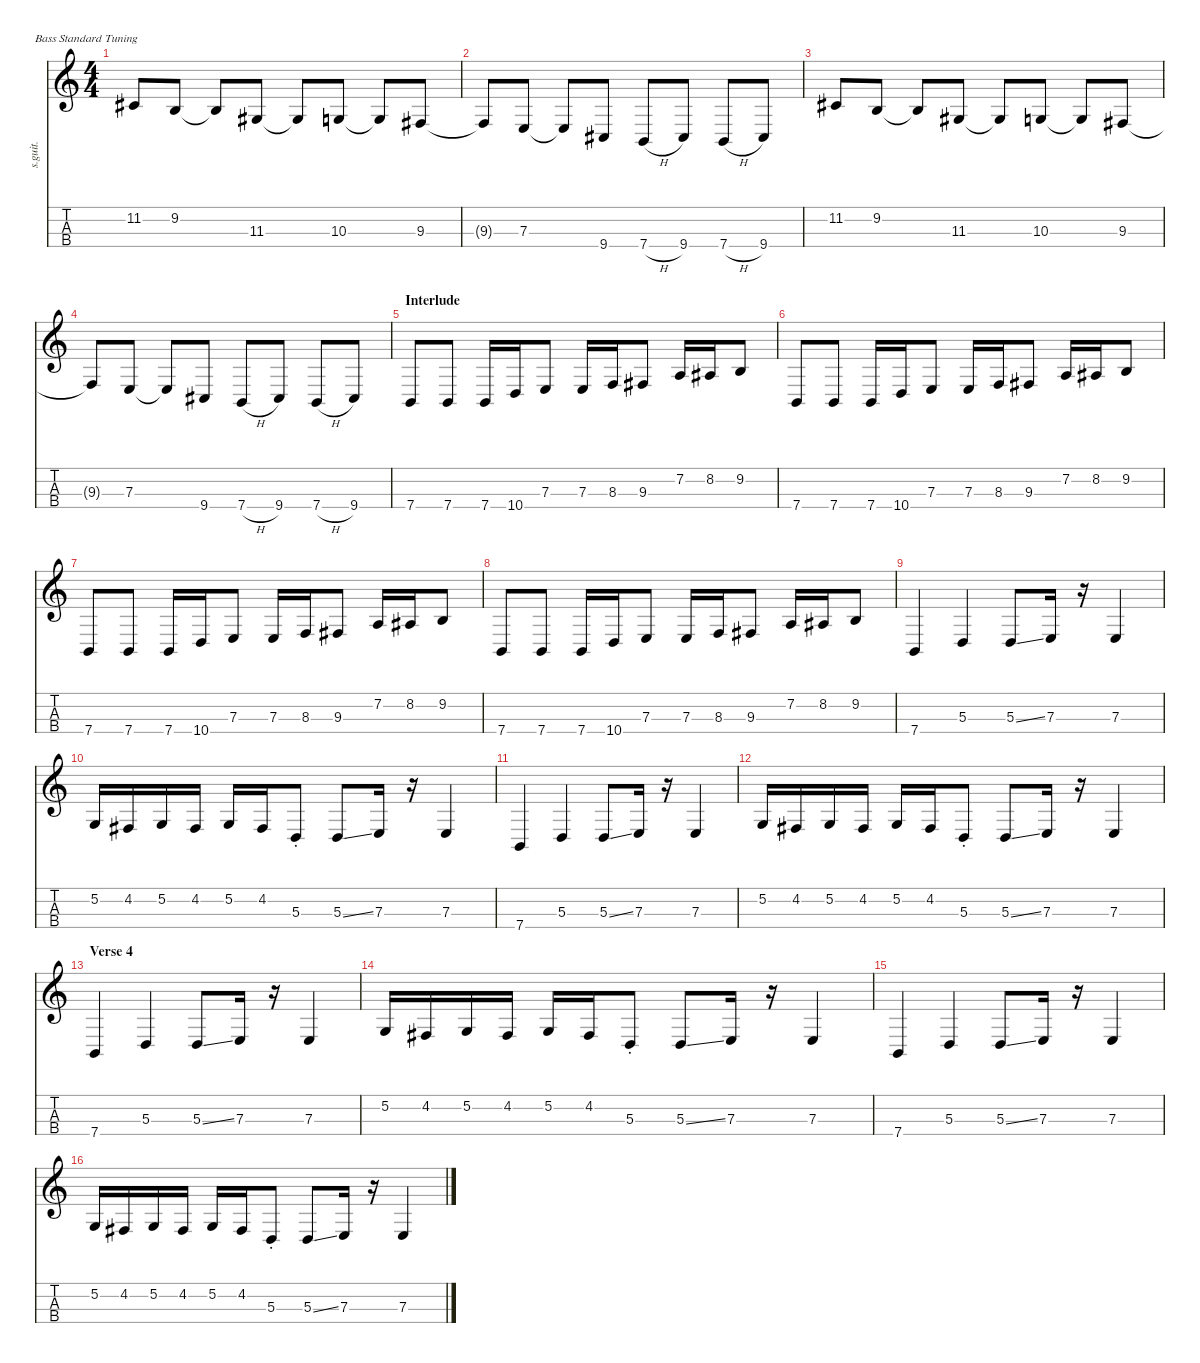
\defaultSystemsLayout 4
\hideDynamics
\bracketExtendMode nobrackets
\track ("Geezer Butler - Bass" "s.guit.") {instrument electricbassfinger}
\staff {score tabs}
\tuning (G2 D2 A1 E1)
\ts (4 4)
\tempo (168 hide)
\clef g2
\ks c
11.2{acc #}.8{lyrics (0 "") lyrics (1 "") lyrics (2 "") lyrics (3 "") lyrics (4 "") dy f} 9.2.8{lyrics (0 "") lyrics (1 "") lyrics (2 "") lyrics (3 "") lyrics (4 "")} 9.2{t}.8{lyrics (0 "") lyrics (1 "") lyrics (2 "") lyrics (3 "") lyrics (4 "")} 11.3{acc #}.8{lyrics (0 "") lyrics (1 "") lyrics (2 "") lyrics (3 "") lyrics (4 "")} 11.3{t acc #}.8{lyrics (0 "") lyrics (1 "") lyrics (2 "") lyrics (3 "") lyrics (4 "")} 10.3.8{lyrics (0 "") lyrics (1 "") lyrics (2 "") lyrics (3 "") lyrics (4 "")} 10.3{t}.8{lyrics (0 "") lyrics (1 "") lyrics (2 "") lyrics (3 "") lyrics (4 "")} 9.3{acc #}.8{lyrics (0 "") lyrics (1 "") lyrics (2 "") lyrics (3 "") lyrics (4 "")} |
9.3{t acc #}.8{lyrics (0 "") lyrics (1 "") lyrics (2 "") lyrics (3 "") lyrics (4 "")} 7.3.8{lyrics (0 "") lyrics (1 "") lyrics (2 "") lyrics (3 "") lyrics (4 "")} 7.3{t}.8{lyrics (0 "") lyrics (1 "") lyrics (2 "") lyrics (3 "") lyrics (4 "")} 9.4{acc #}.8{lyrics (0 "") lyrics (1 "") lyrics (2 "") lyrics (3 "") lyrics (4 "")} 7.4{h}.8{lyrics (0 "") lyrics (1 "") lyrics (2 "") lyrics (3 "") lyrics (4 "")} 9.4{acc #}.8{lyrics (0 "") lyrics (1 "") lyrics (2 "") lyrics (3 "") lyrics (4 "")} 7.4{h}.8{lyrics (0 "") lyrics (1 "") lyrics (2 "") lyrics (3 "") lyrics (4 "")} 9.4{acc #}.8{lyrics (0 "") lyrics (1 "") lyrics (2 "") lyrics (3 "") lyrics (4 "")} |
11.2{acc #}.8{lyrics (0 "") lyrics (1 "") lyrics (2 "") lyrics (3 "") lyrics (4 "")} 9.2.8{lyrics (0 "") lyrics (1 "") lyrics (2 "") lyrics (3 "") lyrics (4 "")} 9.2{t}.8{lyrics (0 "") lyrics (1 "") lyrics (2 "") lyrics (3 "") lyrics (4 "")} 11.3{acc #}.8{lyrics (0 "") lyrics (1 "") lyrics (2 "") lyrics (3 "") lyrics (4 "")} 11.3{t acc #}.8{lyrics (0 "") lyrics (1 "") lyrics (2 "") lyrics (3 "") lyrics (4 "")} 10.3.8{lyrics (0 "") lyrics (1 "") lyrics (2 "") lyrics (3 "") lyrics (4 "")} 10.3{t}.8{lyrics (0 "") lyrics (1 "") lyrics (2 "") lyrics (3 "") lyrics (4 "")} 9.3{acc #}.8{lyrics (0 "") lyrics (1 "") lyrics (2 "") lyrics (3 "") lyrics (4 "")} |
9.3{t acc #}.8{lyrics (0 "") lyrics (1 "") lyrics (2 "") lyrics (3 "") lyrics (4 "")} 7.3.8{lyrics (0 "") lyrics (1 "") lyrics (2 "") lyrics (3 "") lyrics (4 "")} 7.3{t}.8{lyrics (0 "") lyrics (1 "") lyrics (2 "") lyrics (3 "") lyrics (4 "")} 9.4{acc #}.8{lyrics (0 "") lyrics (1 "") lyrics (2 "") lyrics (3 "") lyrics (4 "")} 7.4{h}.8{lyrics (0 "") lyrics (1 "") lyrics (2 "") lyrics (3 "") lyrics (4 "")} 9.4{acc #}.8{lyrics (0 "") lyrics (1 "") lyrics (2 "") lyrics (3 "") lyrics (4 "")} 7.4{h}.8{lyrics (0 "") lyrics (1 "") lyrics (2 "") lyrics (3 "") lyrics (4 "")} 9.4{acc #}.8{lyrics (0 "") lyrics (1 "") lyrics (2 "") lyrics (3 "") lyrics (4 "")} |
\section ("" "Interlude")
\tempo (78 hide)
7.4.8{lyrics (0 "") lyrics (1 "") lyrics (2 "") lyrics (3 "") lyrics (4 "")} 7.4.8{lyrics (0 "") lyrics (1 "") lyrics (2 "") lyrics (3 "") lyrics (4 "")} 7.4.16{lyrics (0 "") lyrics (1 "") lyrics (2 "") lyrics (3 "") lyrics (4 "")} 10.4.16{lyrics (0 "") lyrics (1 "") lyrics (2 "") lyrics (3 "") lyrics (4 "")} 7.3.8{lyrics (0 "") lyrics (1 "") lyrics (2 "") lyrics (3 "") lyrics (4 "")} 7.3.16{lyrics (0 "") lyrics (1 "") lyrics (2 "") lyrics (3 "") lyrics (4 "")} 8.3.16{lyrics (0 "") lyrics (1 "") lyrics (2 "") lyrics (3 "") lyrics (4 "")} 9.3{acc #}.8{lyrics (0 "") lyrics (1 "") lyrics (2 "") lyrics (3 "") lyrics (4 "")} 7.2.16{lyrics (0 "") lyrics (1 "") lyrics (2 "") lyrics (3 "") lyrics (4 "")} 8.2{acc #}.16{lyrics (0 "") lyrics (1 "") lyrics (2 "") lyrics (3 "") lyrics (4 "")} 9.2.8{lyrics (0 "") lyrics (1 "") lyrics (2 "") lyrics (3 "") lyrics (4 "")} |
7.4.8{lyrics (0 "") lyrics (1 "") lyrics (2 "") lyrics (3 "") lyrics (4 "")} 7.4.8{lyrics (0 "") lyrics (1 "") lyrics (2 "") lyrics (3 "") lyrics (4 "")} 7.4.16{lyrics (0 "") lyrics (1 "") lyrics (2 "") lyrics (3 "") lyrics (4 "")} 10.4.16{lyrics (0 "") lyrics (1 "") lyrics (2 "") lyrics (3 "") lyrics (4 "")} 7.3.8{lyrics (0 "") lyrics (1 "") lyrics (2 "") lyrics (3 "") lyrics (4 "")} 7.3.16{lyrics (0 "") lyrics (1 "") lyrics (2 "") lyrics (3 "") lyrics (4 "")} 8.3.16{lyrics (0 "") lyrics (1 "") lyrics (2 "") lyrics (3 "") lyrics (4 "")} 9.3{acc #}.8{lyrics (0 "") lyrics (1 "") lyrics (2 "") lyrics (3 "") lyrics (4 "")} 7.2.16{lyrics (0 "") lyrics (1 "") lyrics (2 "") lyrics (3 "") lyrics (4 "")} 8.2{acc #}.16{lyrics (0 "") lyrics (1 "") lyrics (2 "") lyrics (3 "") lyrics (4 "")} 9.2.8{lyrics (0 "") lyrics (1 "") lyrics (2 "") lyrics (3 "") lyrics (4 "")} |
7.4.8{lyrics (0 "") lyrics (1 "") lyrics (2 "") lyrics (3 "") lyrics (4 "")} 7.4.8{lyrics (0 "") lyrics (1 "") lyrics (2 "") lyrics (3 "") lyrics (4 "")} 7.4.16{lyrics (0 "") lyrics (1 "") lyrics (2 "") lyrics (3 "") lyrics (4 "")} 10.4.16{lyrics (0 "") lyrics (1 "") lyrics (2 "") lyrics (3 "") lyrics (4 "")} 7.3.8{lyrics (0 "") lyrics (1 "") lyrics (2 "") lyrics (3 "") lyrics (4 "")} 7.3.16{lyrics (0 "") lyrics (1 "") lyrics (2 "") lyrics (3 "") lyrics (4 "")} 8.3.16{lyrics (0 "") lyrics (1 "") lyrics (2 "") lyrics (3 "") lyrics (4 "")} 9.3{acc #}.8{lyrics (0 "") lyrics (1 "") lyrics (2 "") lyrics (3 "") lyrics (4 "")} 7.2.16{lyrics (0 "") lyrics (1 "") lyrics (2 "") lyrics (3 "") lyrics (4 "")} 8.2{acc #}.16{lyrics (0 "") lyrics (1 "") lyrics (2 "") lyrics (3 "") lyrics (4 "")} 9.2.8{lyrics (0 "") lyrics (1 "") lyrics (2 "") lyrics (3 "") lyrics (4 "")} |
7.4.8{lyrics (0 "") lyrics (1 "") lyrics (2 "") lyrics (3 "") lyrics (4 "")} 7.4.8{lyrics (0 "") lyrics (1 "") lyrics (2 "") lyrics (3 "") lyrics (4 "")} 7.4.16{lyrics (0 "") lyrics (1 "") lyrics (2 "") lyrics (3 "") lyrics (4 "")} 10.4.16{lyrics (0 "") lyrics (1 "") lyrics (2 "") lyrics (3 "") lyrics (4 "")} 7.3.8{lyrics (0 "") lyrics (1 "") lyrics (2 "") lyrics (3 "") lyrics (4 "")} 7.3.16{lyrics (0 "") lyrics (1 "") lyrics (2 "") lyrics (3 "") lyrics (4 "")} 8.3.16{lyrics (0 "") lyrics (1 "") lyrics (2 "") lyrics (3 "") lyrics (4 "")} 9.3{acc #}.8{lyrics (0 "") lyrics (1 "") lyrics (2 "") lyrics (3 "") lyrics (4 "")} 7.2.16{lyrics (0 "") lyrics (1 "") lyrics (2 "") lyrics (3 "") lyrics (4 "")} 8.2{acc #}.16{lyrics (0 "") lyrics (1 "") lyrics (2 "") lyrics (3 "") lyrics (4 "")} 9.2.8{lyrics (0 "") lyrics (1 "") lyrics (2 "") lyrics (3 "") lyrics (4 "")} |
7.4.4{lyrics (0 "") lyrics (1 "") lyrics (2 "") lyrics (3 "") lyrics (4 "")} 5.3.4{lyrics (0 "") lyrics (1 "") lyrics (2 "") lyrics (3 "") lyrics (4 "")} 5.3{ss}.8{lyrics (0 "") lyrics (1 "") lyrics (2 "") lyrics (3 "") lyrics (4 "")} 7.3.16{lyrics (0 "") lyrics (1 "") lyrics (2 "") lyrics (3 "") lyrics (4 "")} r.16 7.3.4{lyrics (0 "") lyrics (1 "") lyrics (2 "") lyrics (3 "") lyrics (4 "")} |
5.2.16{lyrics (0 "") lyrics (1 "") lyrics (2 "") lyrics (3 "") lyrics (4 "")} 4.2{acc #}.16{lyrics (0 "") lyrics (1 "") lyrics (2 "") lyrics (3 "") lyrics (4 "")} 5.2.16{lyrics (0 "") lyrics (1 "") lyrics (2 "") lyrics (3 "") lyrics (4 "")} 4.2{acc #}.16{lyrics (0 "") lyrics (1 "") lyrics (2 "") lyrics (3 "") lyrics (4 "")} 5.2.16{lyrics (0 "") lyrics (1 "") lyrics (2 "") lyrics (3 "") lyrics (4 "")} 4.2{acc #}.16{lyrics (0 "") lyrics (1 "") lyrics (2 "") lyrics (3 "") lyrics (4 "")} 5.3{st}.8{lyrics (0 "") lyrics (1 "") lyrics (2 "") lyrics (3 "") lyrics (4 "")} 5.3{ss}.8{lyrics (0 "") lyrics (1 "") lyrics (2 "") lyrics (3 "") lyrics (4 "")} 7.3.16{lyrics (0 "") lyrics (1 "") lyrics (2 "") lyrics (3 "") lyrics (4 "")} r.16 7.3.4{lyrics (0 "") lyrics (1 "") lyrics (2 "") lyrics (3 "") lyrics (4 "")} |
7.4.4{lyrics (0 "") lyrics (1 "") lyrics (2 "") lyrics (3 "") lyrics (4 "")} 5.3.4{lyrics (0 "") lyrics (1 "") lyrics (2 "") lyrics (3 "") lyrics (4 "")} 5.3{ss}.8{lyrics (0 "") lyrics (1 "") lyrics (2 "") lyrics (3 "") lyrics (4 "")} 7.3.16{lyrics (0 "") lyrics (1 "") lyrics (2 "") lyrics (3 "") lyrics (4 "")} r.16 7.3.4{lyrics (0 "") lyrics (1 "") lyrics (2 "") lyrics (3 "") lyrics (4 "")} |
5.2.16{lyrics (0 "") lyrics (1 "") lyrics (2 "") lyrics (3 "") lyrics (4 "")} 4.2{acc #}.16{lyrics (0 "") lyrics (1 "") lyrics (2 "") lyrics (3 "") lyrics (4 "")} 5.2.16{lyrics (0 "") lyrics (1 "") lyrics (2 "") lyrics (3 "") lyrics (4 "")} 4.2{acc #}.16{lyrics (0 "") lyrics (1 "") lyrics (2 "") lyrics (3 "") lyrics (4 "")} 5.2.16{lyrics (0 "") lyrics (1 "") lyrics (2 "") lyrics (3 "") lyrics (4 "")} 4.2{acc #}.16{lyrics (0 "") lyrics (1 "") lyrics (2 "") lyrics (3 "") lyrics (4 "")} 5.3{st}.8{lyrics (0 "") lyrics (1 "") lyrics (2 "") lyrics (3 "") lyrics (4 "")} 5.3{ss}.8{lyrics (0 "") lyrics (1 "") lyrics (2 "") lyrics (3 "") lyrics (4 "")} 7.3.16{lyrics (0 "") lyrics (1 "") lyrics (2 "") lyrics (3 "") lyrics (4 "")} r.16 7.3.4{lyrics (0 "") lyrics (1 "") lyrics (2 "") lyrics (3 "") lyrics (4 "")} |
\section ("" "Verse 4")
7.4.4{lyrics (0 "") lyrics (1 "") lyrics (2 "") lyrics (3 "") lyrics (4 "")} 5.3.4{lyrics (0 "") lyrics (1 "") lyrics (2 "") lyrics (3 "") lyrics (4 "")} 5.3{ss}.8{lyrics (0 "") lyrics (1 "") lyrics (2 "") lyrics (3 "") lyrics (4 "")} 7.3.16{lyrics (0 "") lyrics (1 "") lyrics (2 "") lyrics (3 "") lyrics (4 "")} r.16 7.3.4{lyrics (0 "") lyrics (1 "") lyrics (2 "") lyrics (3 "") lyrics (4 "")} |
5.2.16{lyrics (0 "") lyrics (1 "") lyrics (2 "") lyrics (3 "") lyrics (4 "")} 4.2{acc #}.16{lyrics (0 "") lyrics (1 "") lyrics (2 "") lyrics (3 "") lyrics (4 "")} 5.2.16{lyrics (0 "") lyrics (1 "") lyrics (2 "") lyrics (3 "") lyrics (4 "")} 4.2{acc #}.16{lyrics (0 "") lyrics (1 "") lyrics (2 "") lyrics (3 "") lyrics (4 "")} 5.2.16{lyrics (0 "") lyrics (1 "") lyrics (2 "") lyrics (3 "") lyrics (4 "")} 4.2{acc #}.16{lyrics (0 "") lyrics (1 "") lyrics (2 "") lyrics (3 "") lyrics (4 "")} 5.3{st}.8{lyrics (0 "") lyrics (1 "") lyrics (2 "") lyrics (3 "") lyrics (4 "")} 5.3{ss}.8{lyrics (0 "") lyrics (1 "") lyrics (2 "") lyrics (3 "") lyrics (4 "")} 7.3.16{lyrics (0 "") lyrics (1 "") lyrics (2 "") lyrics (3 "") lyrics (4 "")} r.16 7.3.4{lyrics (0 "") lyrics (1 "") lyrics (2 "") lyrics (3 "") lyrics (4 "")} |
7.4.4{lyrics (0 "") lyrics (1 "") lyrics (2 "") lyrics (3 "") lyrics (4 "")} 5.3.4{lyrics (0 "") lyrics (1 "") lyrics (2 "") lyrics (3 "") lyrics (4 "")} 5.3{ss}.8{lyrics (0 "") lyrics (1 "") lyrics (2 "") lyrics (3 "") lyrics (4 "")} 7.3.16{lyrics (0 "") lyrics (1 "") lyrics (2 "") lyrics (3 "") lyrics (4 "")} r.16 7.3.4{lyrics (0 "") lyrics (1 "") lyrics (2 "") lyrics (3 "") lyrics (4 "")} |
5.2.16{lyrics (0 "") lyrics (1 "") lyrics (2 "") lyrics (3 "") lyrics (4 "")} 4.2{acc #}.16{lyrics (0 "") lyrics (1 "") lyrics (2 "") lyrics (3 "") lyrics (4 "")} 5.2.16{lyrics (0 "") lyrics (1 "") lyrics (2 "") lyrics (3 "") lyrics (4 "")} 4.2{acc #}.16{lyrics (0 "") lyrics (1 "") lyrics (2 "") lyrics (3 "") lyrics (4 "")} 5.2.16{lyrics (0 "") lyrics (1 "") lyrics (2 "") lyrics (3 "") lyrics (4 "")} 4.2{acc #}.16{lyrics (0 "") lyrics (1 "") lyrics (2 "") lyrics (3 "") lyrics (4 "")} 5.3{st}.8{lyrics (0 "") lyrics (1 "") lyrics (2 "") lyrics (3 "") lyrics (4 "")} 5.3{ss}.8{lyrics (0 "") lyrics (1 "") lyrics (2 "") lyrics (3 "") lyrics (4 "")} 7.3.16{lyrics (0 "") lyrics (1 "") lyrics (2 "") lyrics (3 "") lyrics (4 "")} r.16 7.3.4{lyrics (0 "") lyrics (1 "") lyrics (2 "") lyrics (3 "") lyrics (4 "")}
